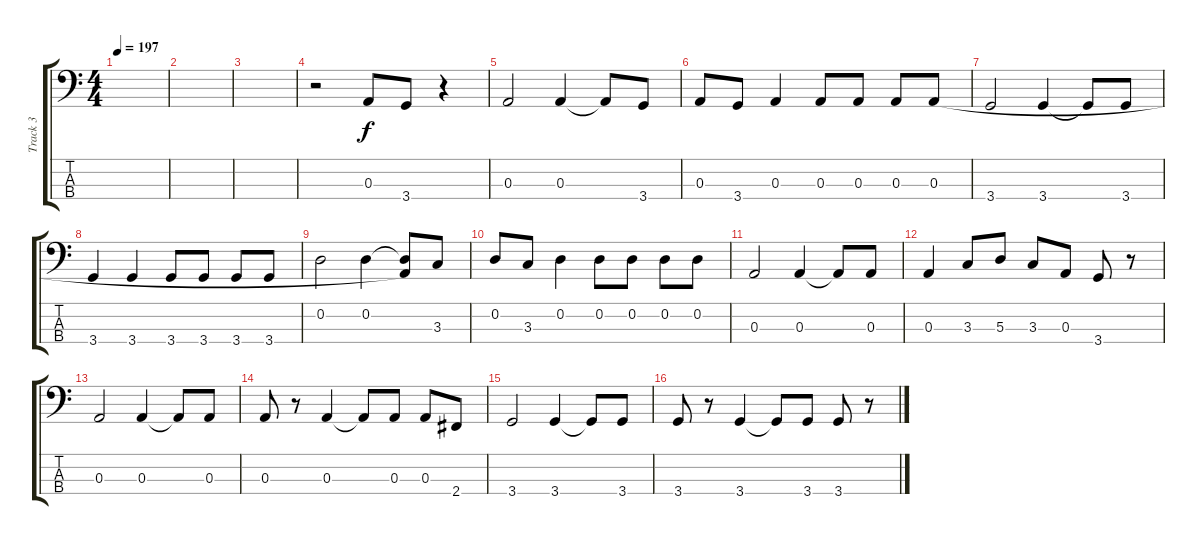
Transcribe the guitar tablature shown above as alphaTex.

\track ("Track 3" "Track 3") {instrument electricbassfinger}
\staff {score tabs}
\tuning (G2 D2 A1 E1) {hide}
\ts (4 4)
\tempo 197
\clef f4
\ks c
|
|
|
r.2 0.3.8 3.4.8 r.4 |
0.3.2 0.3.4 0.3{t}.8 3.4.8 |
0.3.8 3.4.8 0.3.4 0.3.8 0.3.8 0.3.8 0.3.8 |
3.4.2 3.4.4 3.4{t}.8 3.4.8 |
3.4.4 3.4.4 3.4.8 3.4.8 3.4.8 3.4.8 |
0.2.2 0.2.4 (0.2{t} 0.3{t}).8 3.3.8 |
0.2.8 3.3.8 0.2.4 0.2.8 0.2.8 0.2.8 0.2.8 |
0.3.2 0.3.4 0.3{t}.8 0.3.8 |
0.3.4 3.3.8 5.3.8 3.3.8 0.3.8 3.4.8 r.8 |
0.3.2 0.3.4 0.3{t}.8 0.3.8 |
0.3.8 r.8 0.3.4 0.3{t}.8 0.3.8 0.3.8 2.4.8 |
3.4.2 3.4.4 3.4{t}.8 3.4.8 |
3.4.8 r.8 3.4.4 3.4{t}.8 3.4.8 3.4.8 r.8
